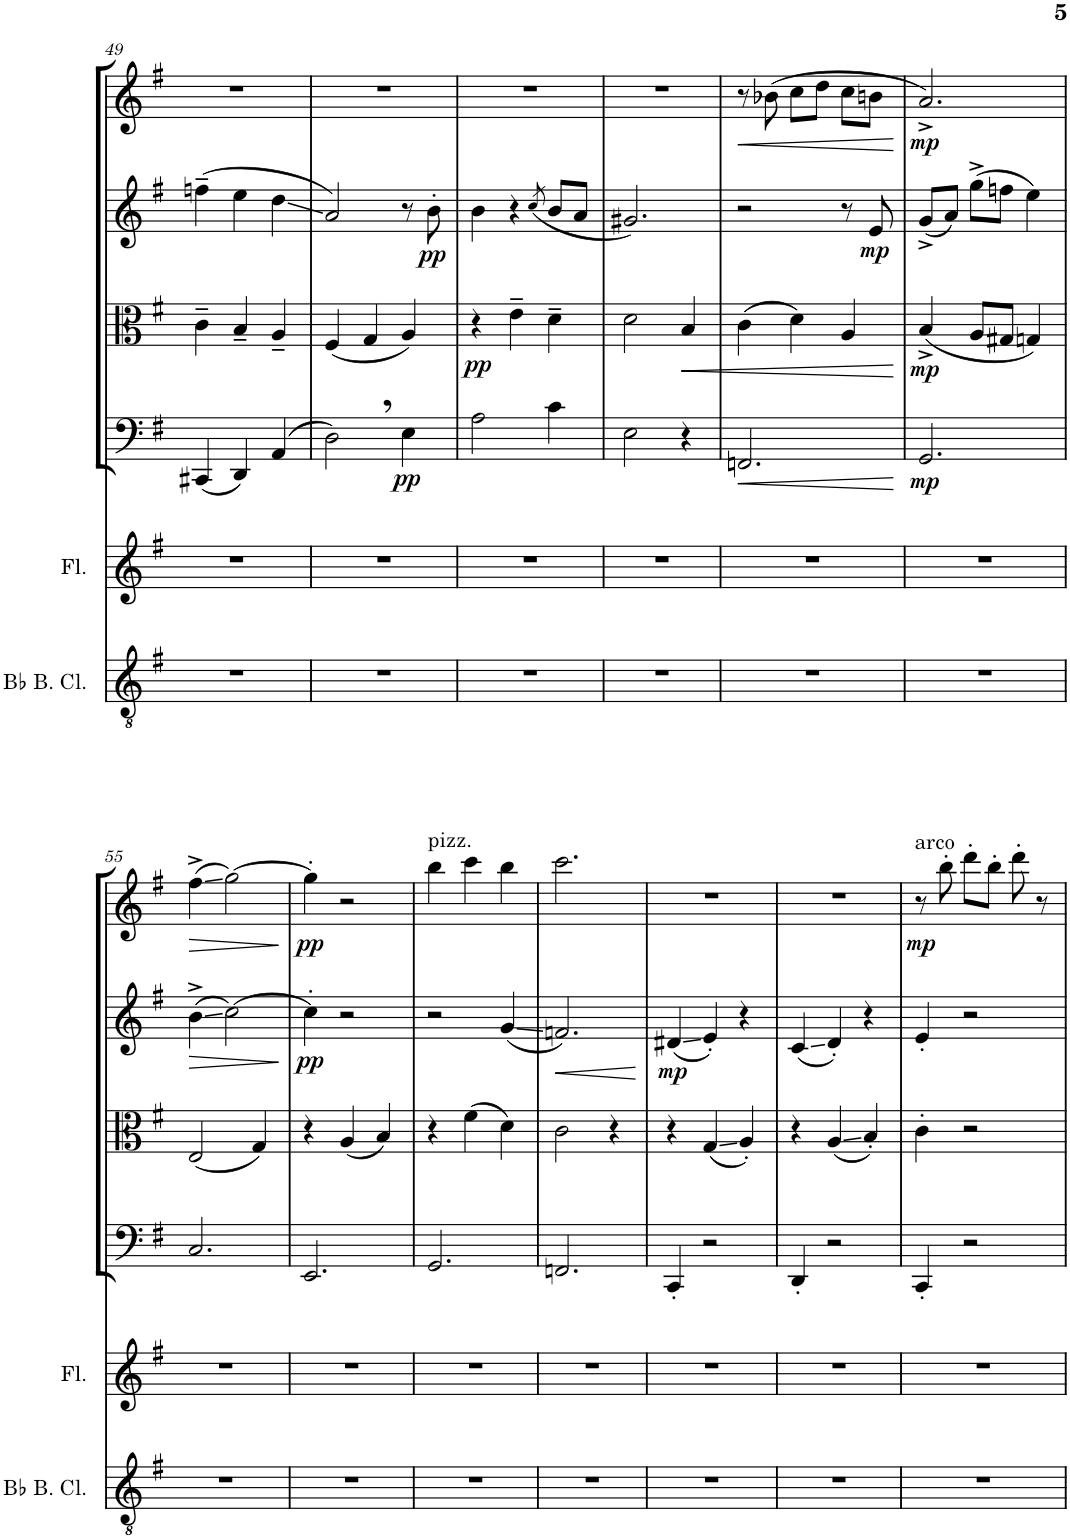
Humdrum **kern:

**kern	**kern	**kern	**dynam	**kern	**dynam	**kern	**dynam	**kern	**dynam
*part6	*part5	*part4	*part4	*part3	*part3	*part2	*part2	*part1	*part1
*staff6	*staff5	*staff4	*staff4	*staff3	*staff3	*staff2	*staff2	*staff1	*staff1
*I"Bb Bass Clarinet	*I"Flute	*I"Violoncello	*	*I"Viola	*	*I"Violin II	*	*I"Violin I	*
*I'Bb B. Cl.	*I'Fl.	*I'Vc	*	*I'Vla	*	*I'Vln	*	*I'Vln	*
!!LO:PB:g=z
*clefGv2	*clefG2	*clefF4	*	*clefC3	*	*clefG2	*	*clefG2	*
*ITrd8c14	*	*	*	*	*	*	*	*	*
*k[f#]	*k[f#]	*k[f#]	*	*k[f#]	*	*k[f#]	*	*k[f#]	*
*M3/4	*M3/4	*M3/4	*	*M3/4	*	*M3/4	*	*M3/4	*
=49	=49	=49	=49	=49	=49	=49	=49	=49	=49
2.r	2.r	(4CC#X/	.	4c~\	.	(4ffn~\	.	2.r	.
.	.	4DD/)	.	4B~/	.	4ee\	.	.	.
.	.	(4AA/	.	4A~/	.	4dd\	.	.	.
=50	=50	=50	=50	=50	=50	=50	=50	=50	=50
2.r	2.r	2D,\)	.	(4F#/	.	2a/)	.	2.r	.
.	.	.	.	4G/	.	.	.	.	.
!	!	!	!LO:DY:b	!	!	!	!	!	!
.	.	4E\	pp	4A/)	.	8r	.	.	.
!	!	!	!	!	!	!	!LO:DY:b	!	!
.	.	.	.	.	.	8b'\	pp	.	.
=51	=51	=51	=51	=51	=51	=51	=51	=51	=51
!	!	!	!	!	!LO:DY:b	!	!	!	!
2.r	2.r	2A\	.	4r	pp	4b\	.	2.r	.
.	.	.	.	4e~\	.	4r	.	.	.
.	.	.	.	.	.	(8qcc/	.	.	.
.	.	4c\	.	4d~\	.	8b/L	.	.	.
.	.	.	.	.	.	8a/J	.	.	.
=52	=52	=52	=52	=52	=52	=52	=52	=52	=52
2.r	2.r	2E\	.	2d\	.	2.g#X/)	.	2.r	.
!	!	!	!	!	!LO:HP:b	!	!	!	!
.	.	4r	.	4B/	<	.	.	.	.
=53	=53	=53	=53	=53	=53	=53	=53	=53	=53
!	!	!	!LO:HP:b	!	!	!	!	!	!LO:HP:b
2.r	2.r	2.FFn/	<	(4c\	.	2r	.	8r	<
.	.	.	.	.	.	.	.	(8b-X\	.
.	.	.	.	4d\)	.	.	.	8cc\L	.
.	.	.	.	.	.	.	.	8dd\J	.
.	.	.	.	4A/	.	8r	.	8cc\L	.
!	!	!	!	!	!	!	!LO:DY:b	!	!
.	.	.	.	.	.	8e/	mp	8bn\J	.
.	.	.	[	.	[	.	.	.	[
=54	=54	=54	=54	=54	=54	=54	=54	=54	=54
!	!	!	!LO:DY:b	!	!LO:DY:b	!	!	!	!LO:DY:b
2.r	2.r	2.GG/	mp	(4B^/	mp	(8g^/L	.	2.a^/)	mp
.	.	.	.	.	.	8a/J)	.	.	.
.	.	.	.	8A/L	.	(8gg^\L	.	.	.
.	.	.	.	8G#X/J	.	8ffn\J	.	.	.
.	.	.	.	4Gn/)	.	4ee\)	.	.	.
!!LO:LB:g=z
=55	=55	=55	=55	=55	=55	=55	=55	=55	=55
!	!	!	!	!	!	!	!LO:HP:b	!	!LO:HP:b
2.r	2.r	2.C/	.	(2E/	.	(4b^\	>	(4ff#^\	>
.	.	.	.	.	.	[2cc\)	.	[2gg\)	.
.	.	.	.	4G/)	.	.	.	.	.
.	.	.	.	.	.	.	]	.	]
=56	=56	=56	=56	=56	=56	=56	=56	=56	=56
!	!	!	!	!	!	!	!LO:DY:b	!	!LO:DY:b
2.r	2.r	2.EE/	.	4r	.	4cc'\]	pp	4gg'\]	pp
.	.	.	.	(4A/	.	2r	.	2r	.
.	.	.	.	4B/)	.	.	.	.	.
=57	=57	=57	=57	=57	=57	=57	=57	=57	=57
!	!	!	!	!	!	!	!	!LO:TX:a:t=pizz.	!
2.r	2.r	2.GG/	.	4r	.	2r	.	4bb\	.
.	.	.	.	(4f#\	.	.	.	4ccc\	.
.	.	.	.	4d\)	.	(4g/	.	4bb\	.
=58	=58	=58	=58	=58	=58	=58	=58	=58	=58
!	!	!	!	!	!	!	!LO:HP:b	!	!
2.r	2.r	2.FFn/	.	2c\	.	2.fn/)	<	2.ccc\	.
.	.	.	.	4r	.	.	.	.	.
.	.	.	.	.	.	.	[	.	.
=59	=59	=59	=59	=59	=59	=59	=59	=59	=59
!	!	!	!	!	!	!	!LO:DY:b	!	!
2.r	2.r	4CC'/	.	4r	.	(4d#X/	mp	2.r	.
.	.	2r	.	(4G/	.	4e'/)	.	.	.
.	.	.	.	4A'/)	.	4r	.	.	.
=60	=60	=60	=60	=60	=60	=60	=60	=60	=60
2.r	2.r	4DD'/	.	4r	.	(4c/	.	2.r	.
.	.	2r	.	(4A/	.	4d'/)	.	.	.
.	.	.	.	4B'/)	.	4r	.	.	.
=61	=61	=61	=61	=61	=61	=61	=61	=61	=61
!	!	!	!	!	!	!	!	!LO:TX:a:t=arco	!
!	!	!	!	!	!	!	!	!	!LO:DY:b
2.r	2.r	4CC'/	.	4c'\	.	4e'/	.	8r	mp
.	.	.	.	.	.	.	.	8bb'\	.
.	.	2r	.	2r	.	2r	.	8ddd'\L	.
.	.	.	.	.	.	.	.	8bb'\J	.
.	.	.	.	.	.	.	.	8ddd'\	.
.	.	.	.	.	.	.	.	8r	.
=	=	=	=	=	=	=	=	=	=
*-	*-	*-	*-	*-	*-	*-	*-	*-	*-
